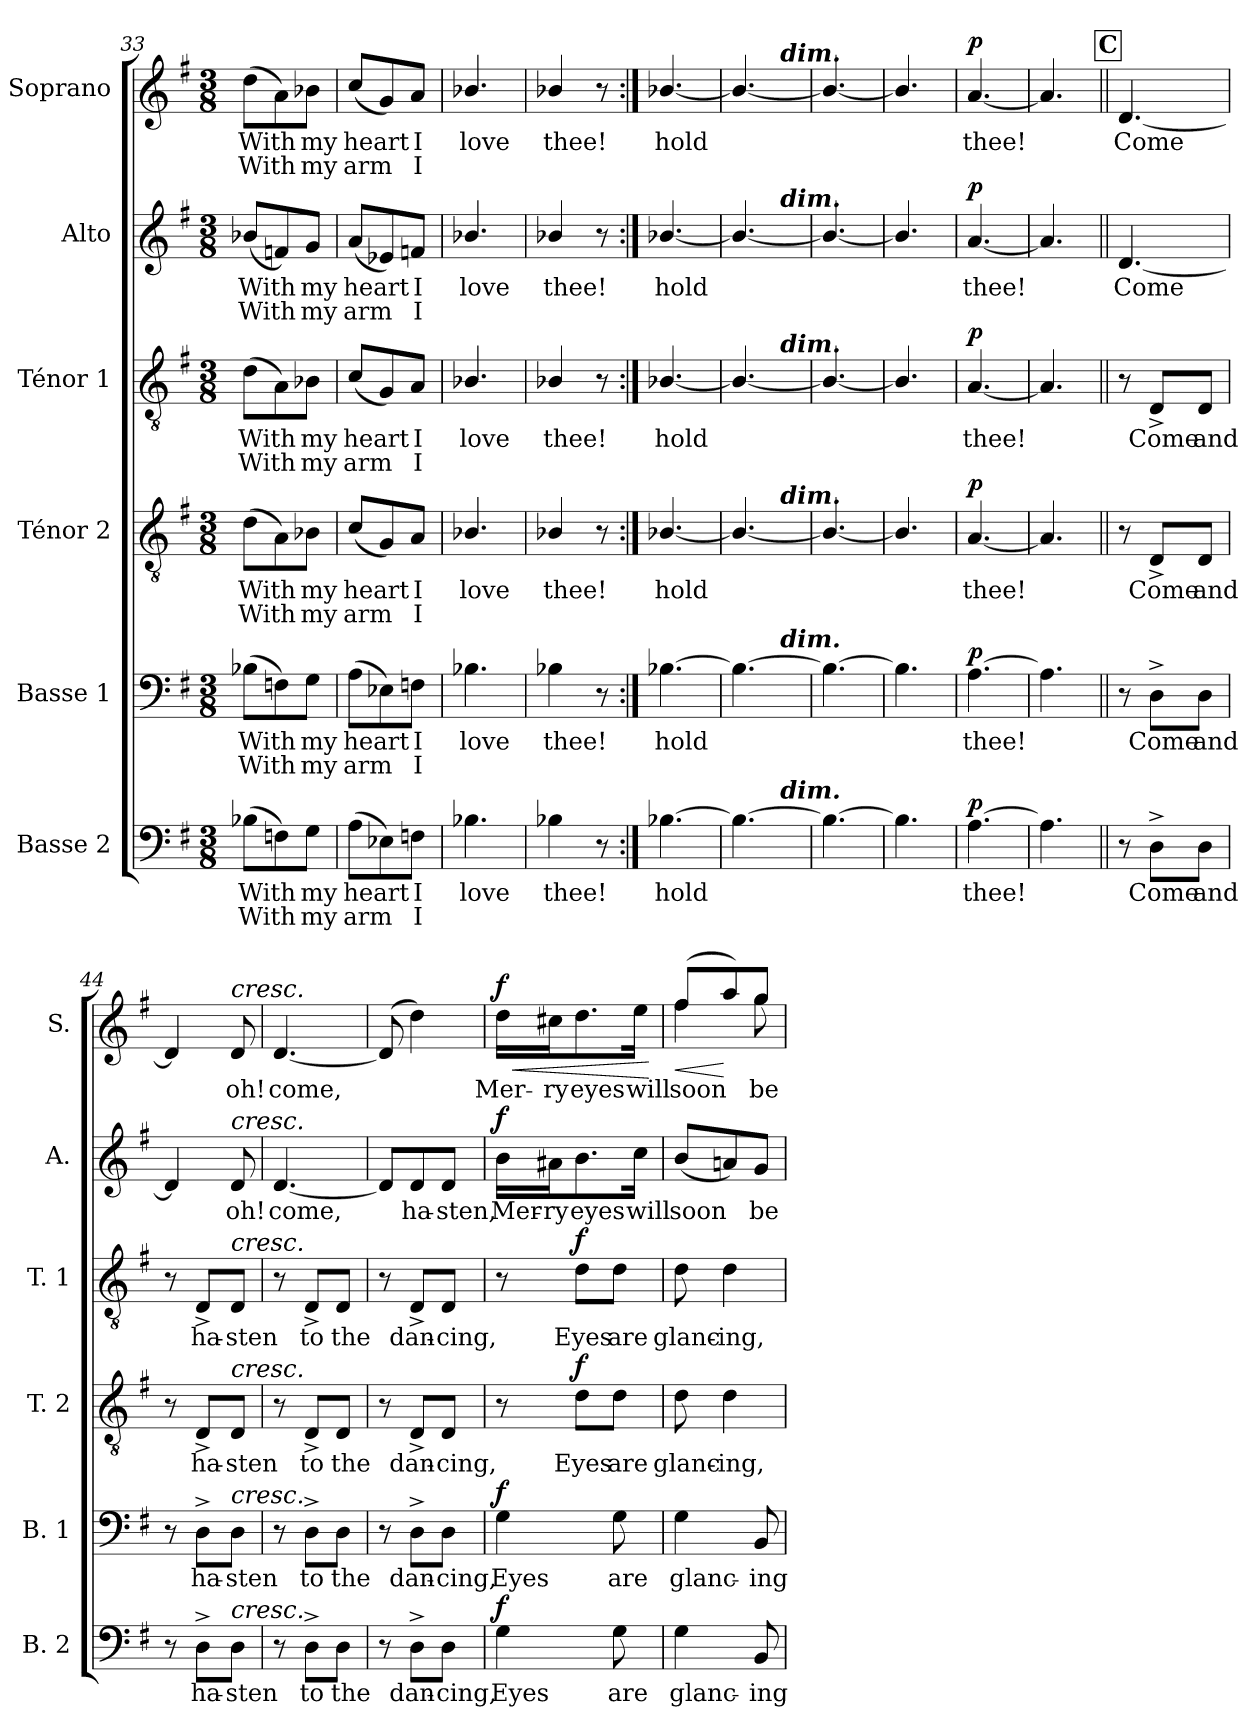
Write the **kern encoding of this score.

**kern	**text	**text	**dynam	**kern	**text	**text	**dynam	**kern	**text	**text	**dynam	**kern	**text	**text	**dynam	**kern	**text	**text	**dynam	**kern	**text	**text	**dynam
*part6	*part6	*part6	*part6	*part5	*part5	*part5	*part5	*part4	*part4	*part4	*part4	*part3	*part3	*part3	*part3	*part2	*part2	*part2	*part2	*part1	*part1	*part1	*part1
*staff6	*staff6	*staff6	*staff6	*staff5	*staff5	*staff5	*staff5	*staff4	*staff4	*staff4	*staff4	*staff3	*staff3	*staff3	*staff3	*staff2	*staff2	*staff2	*staff2	*staff1	*staff1	*staff1	*staff1
*I"Basse 2	*	*	*	*I"Basse 1	*	*	*	*I"Ténor 2	*	*	*	*I"Ténor 1	*	*	*	*I"Alto	*	*	*	*I"Soprano	*	*	*
*I'B. 2	*	*	*	*I'B. 1	*	*	*	*I'T. 2	*	*	*	*I'T. 1	*	*	*	*I'A.	*	*	*	*I'S.	*	*	*
*clefF4	*	*	*	*clefF4	*	*	*	*clefGv2	*	*	*	*clefGv2	*	*	*	*clefG2	*	*	*	*clefG2	*	*	*
*k[f#]	*	*	*	*k[f#]	*	*	*	*k[f#]	*	*	*	*k[f#]	*	*	*	*k[f#]	*	*	*	*k[f#]	*	*	*
*M3/8	*	*	*	*M3/8	*	*	*	*M3/8	*	*	*	*M3/8	*	*	*	*M3/8	*	*	*	*M3/8	*	*	*
=33	=33	=33	=33	=33	=33	=33	=33	=33	=33	=33	=33	=33	=33	=33	=33	=33	=33	=33	=33	=33	=33	=33	=33
!	!LO:LY:b	!LO:LY:b	!	!	!LO:LY:b	!LO:LY:b	!	!	!LO:LY:b	!LO:LY:b	!	!	!LO:LY:b	!LO:LY:b	!	!	!LO:LY:b	!LO:LY:b	!	!	!LO:LY:b	!LO:LY:b	!
(>8B-X\L	With	With	.	(>8B-X\L	With	With	.	(>8d\L	With	With	.	(>8d\L	With	With	.	(<8b-X/L	With	With	.	(>8dd\L	With	With	.
8Fn\)	.	.	.	8Fn\)	.	.	.	8A\)	.	.	.	8A\)	.	.	.	8fn/)	.	.	.	8a\)	.	.	.
!	!LO:LY:b	!LO:LY:b	!	!	!LO:LY:b	!LO:LY:b	!	!	!LO:LY:b	!LO:LY:b	!	!	!LO:LY:b	!LO:LY:b	!	!	!LO:LY:b	!LO:LY:b	!	!	!LO:LY:b	!LO:LY:b	!
8G\J	my	my	.	8G\J	my	my	.	8B-X\J	my	my	.	8B-X\J	my	my	.	8g/J	my	my	.	8b-X\J	my	my	.
=34	=34	=34	=34	=34	=34	=34	=34	=34	=34	=34	=34	=34	=34	=34	=34	=34	=34	=34	=34	=34	=34	=34	=34
!	!LO:LY:b	!LO:LY:b	!	!	!LO:LY:b	!LO:LY:b	!	!	!LO:LY:b	!LO:LY:b	!	!	!LO:LY:b	!LO:LY:b	!	!	!LO:LY:b	!LO:LY:b	!	!	!LO:LY:b	!LO:LY:b	!
(>8A\L	heart	arm	.	(>8A\L	heart	arm	.	(<8c/L	heart	arm	.	(<8c/L	heart	arm	.	(<8a/L	heart	arm	.	(<8cc/L	heart	arm	.
8E-X\)	.	.	.	8E-X\)	.	.	.	8G/)	.	.	.	8G/)	.	.	.	8e-X/)	.	.	.	8g/)	.	.	.
!	!LO:LY:b	!LO:LY:b	!	!	!LO:LY:b	!LO:LY:b	!	!	!LO:LY:b	!LO:LY:b	!	!	!LO:LY:b	!LO:LY:b	!	!	!LO:LY:b	!LO:LY:b	!	!	!LO:LY:b	!LO:LY:b	!
8Fn\J	I	I	.	8Fn\J	I	I	.	8A/J	I	I	.	8A/J	I	I	.	8fn/J	I	I	.	8a/J	I	I	.
=35	=35	=35	=35	=35	=35	=35	=35	=35	=35	=35	=35	=35	=35	=35	=35	=35	=35	=35	=35	=35	=35	=35	=35
!	!LO:LY:b	!	!	!	!LO:LY:b	!	!	!	!LO:LY:b	!	!	!	!LO:LY:b	!	!	!	!LO:LY:b	!	!	!	!LO:LY:b	!	!
4.B-X\	love	.	.	4.B-X\	love	.	.	4.B-X/	love	.	.	4.B-X/	love	.	.	4.b-X/	love	.	.	4.b-X/	love	.	.
=36	=36	=36	=36	=36	=36	=36	=36	=36	=36	=36	=36	=36	=36	=36	=36	=36	=36	=36	=36	=36	=36	=36	=36
!	!LO:LY:b	!	!	!	!LO:LY:b	!	!	!	!LO:LY:b	!	!	!	!LO:LY:b	!	!	!	!LO:LY:b	!	!	!	!LO:LY:b	!	!
4B-X\	thee!	.	.	4B-X\	thee!	.	.	4B-X/	thee!	.	.	4B-X/	thee!	.	.	4b-X/	thee!	.	.	4b-X/	thee!	.	.
8r	.	.	.	8r	.	.	.	8r	.	.	.	8r	.	.	.	8r	.	.	.	8r	.	.	.
=37:|!	=37:|!	=37:|!	=37:|!	=37:|!	=37:|!	=37:|!	=37:|!	=37:|!	=37:|!	=37:|!	=37:|!	=37:|!	=37:|!	=37:|!	=37:|!	=37:|!	=37:|!	=37:|!	=37:|!	=37:|!	=37:|!	=37:|!	=37:|!
!	!LO:LY:b	!	!	!	!LO:LY:b	!	!	!	!LO:LY:b	!	!	!	!LO:LY:b	!	!	!	!LO:LY:b	!	!	!	!LO:LY:b	!	!
[>4.B-X\	hold	.	.	[>4.B-X\	hold	.	.	[<4.B-X/	hold	.	.	[<4.B-X/	hold	.	.	[<4.b-X/	hold	.	.	[<4.b-X/	hold	.	.
=38	=38	=38	=38	=38	=38	=38	=38	=38	=38	=38	=38	=38	=38	=38	=38	=38	=38	=38	=38	=38	=38	=38	=38
*^	*	*	*	*^	*	*	*	*^	*	*	*	*^	*	*	*	*^	*	*	*	*^	*	*	*
4.B-\_	4ryy	.	.	.	4.B-\_	4ryy	.	.	.	4.B-/_	4ryy	.	.	.	4.B-/_	4ryy	.	.	.	4.b-/_	4ryy	.	.	.	4.b-/_	4ryy	.	.	.
!	!	!	!	!	!	!	!	!	!	!	!	!	!	!	!	!	!	!	!	!	!	!	!	!	!	!LO:TX:a:Bi:t=dim.	!	!	!
!	!	!	!	!	!	!	!	!	!	!	!	!	!	!	!	!	!	!	!	!	!LO:TX:a:Bi:t=dim.	!	!	!	!	!	!	!	!
!	!	!	!	!	!	!	!	!	!	!	!	!	!	!	!	!LO:TX:a:Bi:t=dim.	!	!	!	!	!	!	!	!	!	!	!	!	!
!	!	!	!	!	!	!	!	!	!	!	!LO:TX:a:Bi:t=dim.	!	!	!	!	!	!	!	!	!	!	!	!	!	!	!	!	!	!
!	!	!	!	!	!	!LO:TX:a:Bi:t=dim.	!	!	!	!	!	!	!	!	!	!	!	!	!	!	!	!	!	!	!	!	!	!	!
!	!LO:TX:a:Bi:t=dim.	!	!	!	!	!	!	!	!	!	!	!	!	!	!	!	!	!	!	!	!	!	!	!	!	!	!	!	!
.	8ryy	.	.	.	.	8ryy	.	.	.	.	8ryy	.	.	.	.	8ryy	.	.	.	.	8ryy	.	.	.	.	8ryy	.	.	.
*v	*v	*	*	*	*	*	*	*	*	*v	*v	*	*	*	*v	*v	*	*	*	*v	*v	*	*	*	*v	*v	*	*	*
*	*	*	*	*v	*v	*	*	*	*	*	*	*	*	*	*	*	*	*	*	*	*	*	*	*
=39	=39	=39	=39	=39	=39	=39	=39	=39	=39	=39	=39	=39	=39	=39	=39	=39	=39	=39	=39	=39	=39	=39	=39
4.B-\_	.	.	.	4.B-\_	.	.	.	4.B-/_	.	.	.	4.B-/_	.	.	.	4.b-/_	.	.	.	4.b-/_	.	.	.
=40	=40	=40	=40	=40	=40	=40	=40	=40	=40	=40	=40	=40	=40	=40	=40	=40	=40	=40	=40	=40	=40	=40	=40
4.B-\]	.	.	.	4.B-\]	.	.	.	4.B-/]	.	.	.	4.B-/]	.	.	.	4.b-/]	.	.	.	4.b-/]	.	.	.
=41	=41	=41	=41	=41	=41	=41	=41	=41	=41	=41	=41	=41	=41	=41	=41	=41	=41	=41	=41	=41	=41	=41	=41
!	!LO:LY:b	!	!LO:DY:a	!	!LO:LY:b	!	!LO:DY:a	!	!LO:LY:b	!	!LO:DY:a	!	!LO:LY:b	!	!LO:DY:a	!	!LO:LY:b	!	!LO:DY:a	!	!LO:LY:b	!	!LO:DY:a
[>4.A\	thee!	.	p	[>4.A\	thee!	.	p	[<4.A/	thee!	.	p	[<4.A/	thee!	.	p	[<4.a/	thee!	.	p	[<4.a/	thee!	.	p
=42	=42	=42	=42	=42	=42	=42	=42	=42	=42	=42	=42	=42	=42	=42	=42	=42	=42	=42	=42	=42	=42	=42	=42
4.A\]	.	.	.	4.A\]	.	.	.	4.A/]	.	.	.	4.A/]	.	.	.	4.a/]	.	.	.	4.a/]	.	.	.
!!LO:REH:place=s1:a:B:fs=14:t=C
=43||	=43||	=43||	=43||	=43||	=43||	=43||	=43||	=43||	=43||	=43||	=43||	=43||	=43||	=43||	=43||	=43||	=43||	=43||	=43||	=43||	=43||	=43||	=43||
!	!	!	!	!	!	!	!	!	!	!	!	!	!	!	!	!	!LO:LY:b	!	!	!	!LO:LY:b	!	!
8r	.	.	.	8r	.	.	.	8r	.	.	.	8r	.	.	.	[<4.d/	Come	.	.	[<4.d/	Come	.	.
!	!LO:LY:b	!	!	!	!LO:LY:b	!	!	!	!LO:LY:b	!	!	!	!LO:LY:b	!	!	!	!	!	!	!	!	!	!
8D^>\L	Come	.	.	8D^>\L	Come	.	.	8D^</L	Come	.	.	8D^</L	Come	.	.	.	.	.	.	.	.	.	.
!	!LO:LY:b	!	!	!	!LO:LY:b	!	!	!	!LO:LY:b	!	!	!	!LO:LY:b	!	!	!	!	!	!	!	!	!	!
8D\J	and	.	.	8D\J	and	.	.	8D/J	and	.	.	8D/J	and	.	.	.	.	.	.	.	.	.	.
=44	=44	=44	=44	=44	=44	=44	=44	=44	=44	=44	=44	=44	=44	=44	=44	=44	=44	=44	=44	=44	=44	=44	=44
8r	.	.	.	8r	.	.	.	8r	.	.	.	8r	.	.	.	4d/]	.	.	.	4d/]	.	.	.
!	!LO:LY:b	!	!	!	!LO:LY:b	!	!	!	!LO:LY:b	!	!	!	!LO:LY:b	!	!	!	!	!	!	!	!	!	!
8D^>\L	ha-	.	.	8D^>\L	ha-	.	.	8D^</L	ha-	.	.	8D^</L	ha-	.	.	.	.	.	.	.	.	.	.
!	!	!	!	!	!	!	!	!	!	!	!	!	!	!	!	!	!	!	!	!LO:TX:a:i:t=cresc.	!	!	!
!	!	!	!	!	!	!	!	!	!	!	!	!	!	!	!	!LO:TX:a:i:t=cresc.	!	!	!	!	!	!	!
!	!	!	!	!	!	!	!	!	!	!	!	!LO:TX:a:i:t=cresc.	!	!	!	!	!	!	!	!	!	!	!
!	!	!	!	!	!	!	!	!LO:TX:a:i:t=cresc.	!	!	!	!	!	!	!	!	!	!	!	!	!	!	!
!	!	!	!	!LO:TX:a:i:t=cresc.	!	!	!	!	!	!	!	!	!	!	!	!	!	!	!	!	!	!	!
!LO:TX:a:i:t=cresc.	!	!	!	!	!	!	!	!	!	!	!	!	!	!	!	!	!	!	!	!	!	!	!
!	!LO:LY:b	!	!	!	!LO:LY:b	!	!	!	!LO:LY:b	!	!	!	!LO:LY:b	!	!	!	!LO:LY:b	!	!	!	!LO:LY:b	!	!
8D\J	-sten	.	.	8D\J	-sten	.	.	8D/J	-sten	.	.	8D/J	-sten	.	.	8d/	oh!	.	.	8d/	oh!	.	.
=45	=45	=45	=45	=45	=45	=45	=45	=45	=45	=45	=45	=45	=45	=45	=45	=45	=45	=45	=45	=45	=45	=45	=45
!	!	!	!	!	!	!	!	!	!	!	!	!	!	!	!	!	!LO:LY:b	!	!	!	!LO:LY:b	!	!
8r	.	.	.	8r	.	.	.	8r	.	.	.	8r	.	.	.	[<4.d/	come,	.	.	[4.d/	come,	.	.
!	!LO:LY:b	!	!	!	!LO:LY:b	!	!	!	!LO:LY:b	!	!	!	!LO:LY:b	!	!	!	!	!	!	!	!	!	!
8D^>\L	to	.	.	8D^>\L	to	.	.	8D^</L	to	.	.	8D^</L	to	.	.	.	.	.	.	.	.	.	.
!	!LO:LY:b	!	!	!	!LO:LY:b	!	!	!	!LO:LY:b	!	!	!	!LO:LY:b	!	!	!	!	!	!	!	!	!	!
8D\J	the	.	.	8D\J	the	.	.	8D/J	the	.	.	8D/J	the	.	.	.	.	.	.	.	.	.	.
=46	=46	=46	=46	=46	=46	=46	=46	=46	=46	=46	=46	=46	=46	=46	=46	=46	=46	=46	=46	=46	=46	=46	=46
8r	.	.	.	8r	.	.	.	8r	.	.	.	8r	.	.	.	8d/L]	.	.	.	(8d/]	.	.	.
!	!LO:LY:b	!	!	!	!LO:LY:b	!	!	!	!LO:LY:b	!	!	!	!LO:LY:b	!	!	!	!LO:LY:b	!	!	!	!	!	!
8D^>\L	dan-	.	.	8D^>\L	dan-	.	.	8D^</L	dan-	.	.	8D^</L	dan-	.	.	8d/	ha-	.	.	4dd\)	.	.	.
!	!LO:LY:b	!	!	!	!LO:LY:b	!	!	!	!LO:LY:b	!	!	!	!LO:LY:b	!	!	!	!LO:LY:b	!	!	!	!	!	!
8D\J	-cing,	.	.	8D\J	-cing,	.	.	8D/J	-cing,	.	.	8D/J	-cing,	.	.	8d/J	-sten,	.	.	.	.	.	.
=47	=47	=47	=47	=47	=47	=47	=47	=47	=47	=47	=47	=47	=47	=47	=47	=47	=47	=47	=47	=47	=47	=47	=47
!	!LO:LY:b	!	!LO:DY:a	!	!LO:LY:b	!	!LO:DY:a	!	!	!	!	!	!	!	!	!	!LO:LY:b	!	!LO:DY:a	!	!LO:LY:b	!	!LO:HP:b
!	!	!	!	!	!	!	!	!	!	!	!	!	!	!	!	!	!	!	!	!	!	!	!LO:DY:n=1:a
4G\	Eyes	.	f	4G\	Eyes	.	f	8r	.	.	.	8r	.	.	.	16b\LL	Mer-	.	f	16dd\LL	Mer-	.	< f
!	!	!	!	!	!	!	!	!	!	!	!	!	!	!	!	!	!LO:LY:b	!	!	!	!LO:LY:b	!	!
.	.	.	.	.	.	.	.	.	.	.	.	.	.	.	.	16a#X\J	-ry	.	.	16cc#X\J	-ry	.	.
!	!	!	!	!	!	!	!	!	!LO:LY:b	!	!LO:DY:a	!	!LO:LY:b	!	!LO:DY:a	!	!LO:LY:b	!	!	!	!LO:LY:b	!	!
.	.	.	.	.	.	.	.	8d\L	Eyes	.	f	8d\L	Eyes	.	f	8.b\	eyes	.	.	8.dd\	eyes	.	.
!	!LO:LY:b	!	!	!	!LO:LY:b	!	!	!	!LO:LY:b	!	!	!	!LO:LY:b	!	!	!	!	!	!	!	!	!	!
8G\	are	.	.	8G\	are	.	.	8d\J	are	.	.	8d\J	are	.	.	.	.	.	.	.	.	.	.
!	!	!	!	!	!	!	!	!	!	!	!	!	!	!	!	!	!LO:LY:b	!	!	!	!LO:LY:b	!	!
.	.	.	.	.	.	.	.	.	.	.	.	.	.	.	.	16cc\Jk	will	.	.	16ee\Jk	will	.	.
.	.	.	.	.	.	.	.	.	.	.	.	.	.	.	.	.	.	.	.	.	.	.	[
=48	=48	=48	=48	=48	=48	=48	=48	=48	=48	=48	=48	=48	=48	=48	=48	=48	=48	=48	=48	=48	=48	=48	=48
!	!LO:LY:b	!	!	!	!LO:LY:b	!	!	!	!LO:LY:b	!	!	!	!LO:LY:b	!	!	!	!LO:LY:b	!	!	!	!LO:LY:b	!	!LO:HP:b
*	*	*	*	*	*	*	*	*	*	*	*	*	*	*	*	*	*	*	*	*^	*	*	*
4G\	glanc-	.	.	4G\	glanc-	.	.	8d\	glanc-	.	.	8d\	glanc-	.	.	(<8b/L	soon	.	.	(>8ff#/L	4ff#\	soon	.	<
!	!	!	!	!	!	!	!	!	!LO:LY:b	!	!	!	!LO:LY:b	!	!	!	!	!	!	!	!	!	!	!
.	.	.	.	.	.	.	.	4d\	-ing,	.	.	4d\	-ing,	.	.	8an/)	.	.	.	8aa/)	.	.	.	[
!	!LO:LY:b	!	!	!	!LO:LY:b	!	!	!	!	!	!	!	!	!	!	!	!LO:LY:b	!	!	!	!	!LO:LY:b	!	!
8BB/	-ing	.	.	8BB/	-ing	.	.	.	.	.	.	.	.	.	.	8g/J	be	.	.	8gg/J	8gg\	be	.	.
*	*	*	*	*	*	*	*	*	*	*	*	*	*	*	*	*	*	*	*	*v	*v	*	*	*
=	=	=	=	=	=	=	=	=	=	=	=	=	=	=	=	=	=	=	=	=	=	=	=
*-	*-	*-	*-	*-	*-	*-	*-	*-	*-	*-	*-	*-	*-	*-	*-	*-	*-	*-	*-	*-	*-	*-	*-
